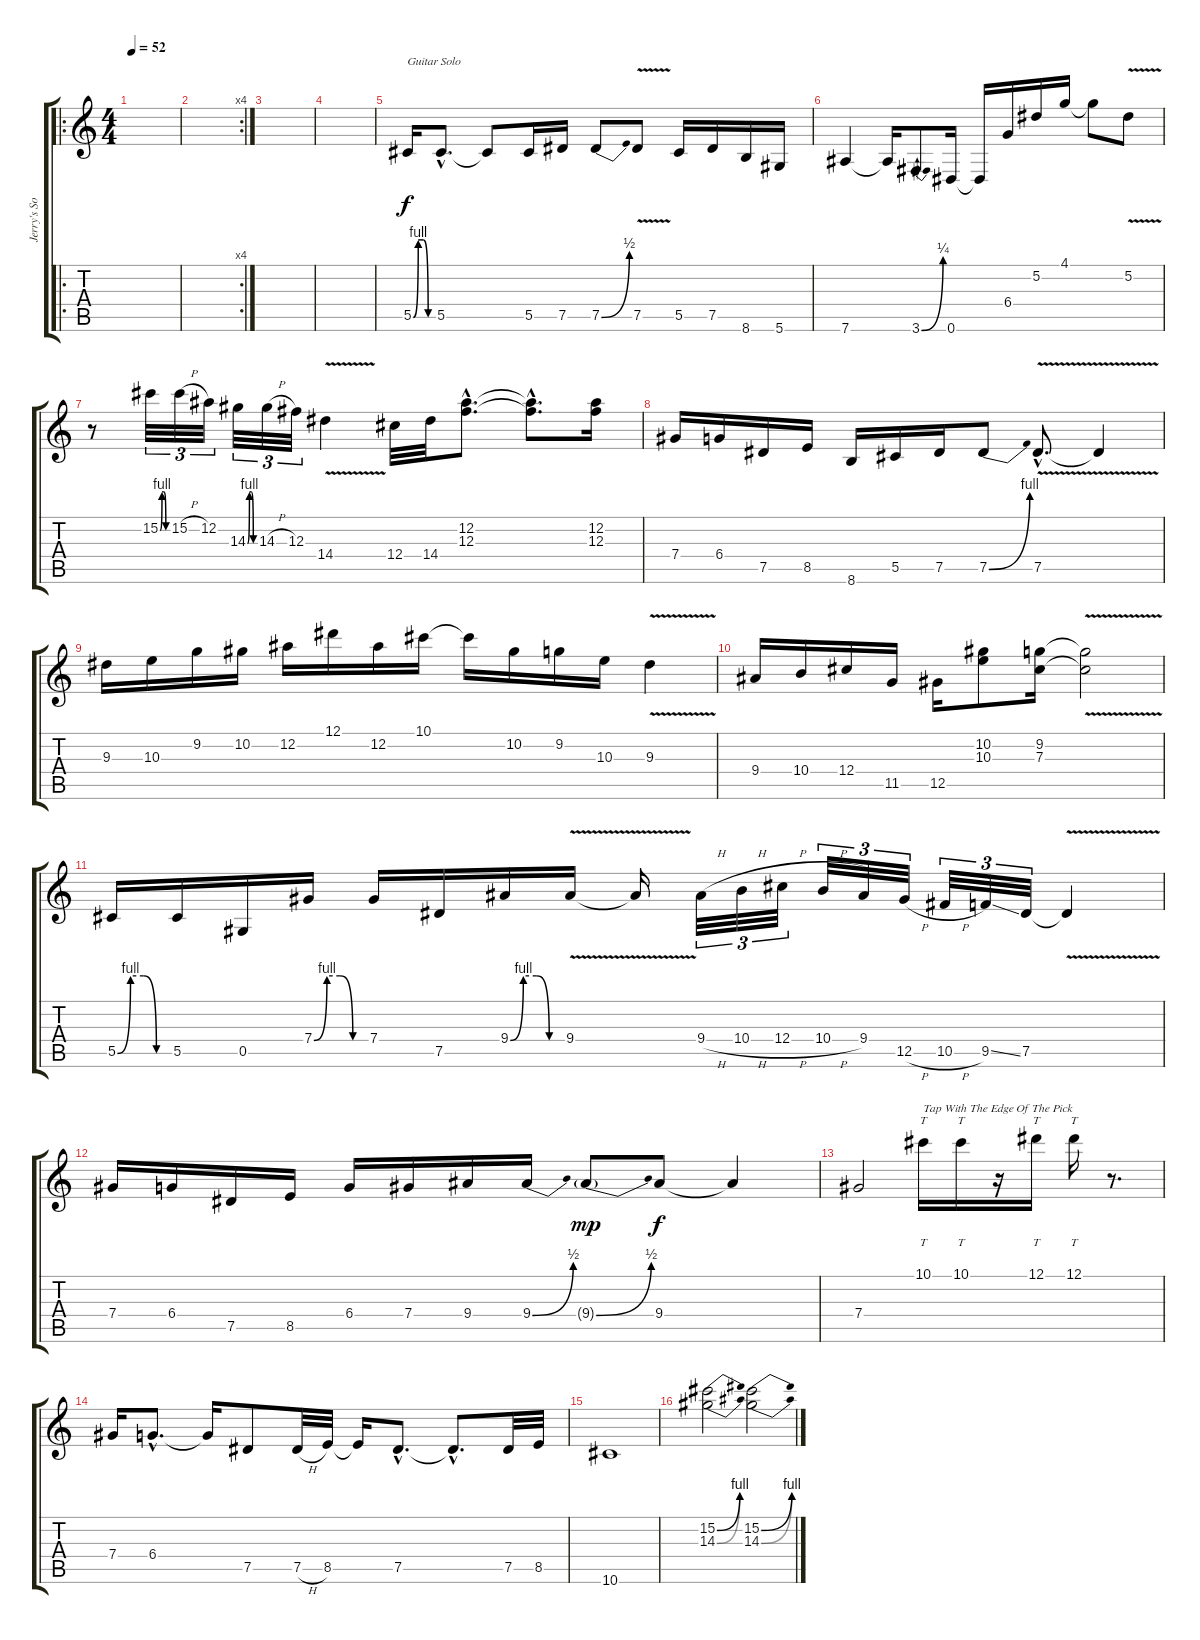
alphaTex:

\track ("Jerry's Solo" "Jerry's So") {instrument overdrivenguitar}
\staff {score tabs}
\tuning (Eb4 Bb3 Gb3 Db3 Ab2 Eb2) {hide}
\ro
\ts (4 4)
\tempo 52
\clef g2
\ks c
|
\rc 4
|
|
|
5.5{be (custom 0 0 15 4 30 4 45 0 60 0)}.16{txt "Guitar Solo"} 5.5{hac}.8{d} 5.5{t}.8 5.5.16 7.5.16 7.5{be (bend 0 0 60 2)}.8 7.5{v}.8 5.5.16 7.5.16 8.6.16 5.6.16 |
7.6.4 7.6{t}.16 3.6{be (bend 0 0 60 1)}.8 0.6.16 0.6{t}.16 6.4.16 5.2.16 4.1.16 4.1{t}.8 5.2{v}.8 |
r.8 15.2{be (custom 0 0 15 4 30 4 45 0 60 0)}.32{tu (3 2)} 15.2{h}.32{tu (3 2)} 12.2.32{tu (3 2)} 14.3{be (custom 0 0 15 4 30 4 45 0 60 0)}.32{tu (3 2)} 14.3{h}.32{tu (3 2)} 12.3.32{tu (3 2)} 14.4{v}.4 12.4.32 14.4.32 (12.2{hac} 12.3{hac}).8{d} (12.2{hac t} 12.3{hac t}).8{d} (12.2 12.3).16 |
7.4.16 6.4.16 7.5.16 8.5.16 8.6.16 5.5.16 7.5.16 7.5{be (bend 0 0 60 4)}.8 7.5{v hac}.8{d} 7.5{v t}.4 |
9.3.16 10.3.16 9.2.16 10.2.16 12.2.16 12.1.16 12.2.16 10.1.16 10.1{t}.16 10.2.16 9.2.16 10.3.16 9.3{v}.4 |
9.4.16 10.4.16 12.4.16 11.5.16 12.5.16 (10.2 10.3).8 (9.2 7.3).16 (9.2{v t} 7.3{v t}).2 |
5.5{be (custom 0 0 15 4 30 4 45 0 60 0)}.16 5.5.16 0.5.16 7.4{be (custom 0 0 15 4 30 4 45 0 60 0)}.16 7.4.16 7.5.16 9.4{be (custom 0 0 15 4 30 4 45 0 60 0)}.16 9.4{v}.16 9.4{t}.16 9.4{h}.32{tu (3 2)} 10.4{h}.32{tu (3 2)} 12.4{h}.32{tu (3 2)} 10.4{h}.32{tu (3 2)} 9.4.32{tu (3 2)} 12.5{h}.32{tu (3 2)} 10.5{h}.32{tu (3 2)} 9.5{ss}.32{tu (3 2)} 7.5.32{tu (3 2)} 7.5{v t}.4 |
7.4.16 6.4.16 7.5.16 8.5.16 6.4.16 7.4.16 9.4.16 9.4{be (bend 0 0 60 2)}.16 9.4{be (bend 0 0 60 2) g}.8{dy mp} 9.4.8{dy f} 9.4{t}.4 |
7.4.2 10.1.16{tt txt "Tap With The Edge Of The Pick"} 10.1.16{tt} r.16 12.1.16{tt} 12.1.16{tt} r.8{d} |
7.4.16 6.4{hac}.8{d} 6.4{t}.16 7.5.8 7.5{h}.32 8.5.32 8.5{t}.16 7.5{hac}.8{d} 7.5{hac t}.8{d} 7.5.32 8.5.32 |
10.6.1 |
(15.2{be (bend 0 0 60 4)} 14.3{be (bend 0 0 60 4)}).2 (15.2{be (bend 0 0 60 4)} 14.3{be (bend 0 0 60 4)}).2
